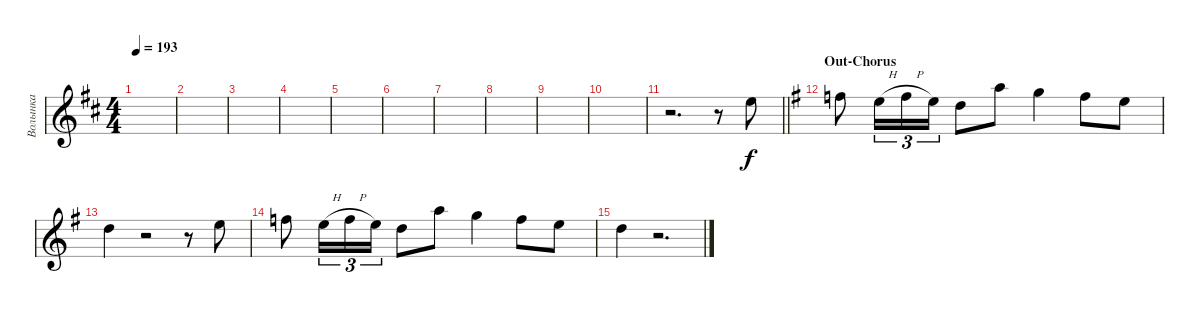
\track ("Волынка" "Волынка") {instrument bassoon}
\staff {score}
\tuning (E4 B3 G3 D3 A2 E2) {hide}
\ts (4 4)
\tempo 193
\clef g2
\ks bminor
|
|
|
|
|
|
|
|
|
|
\barLineRight lightlight
r.2{d} r.8 12.1.8 |
\section ("" "Out-Chorus")
\ks eminor
13.1.8 12.1{h}.16{tu (3 2)} 13.1{h}.16{tu (3 2)} 12.1.16{tu (3 2)} 10.1.8 17.1.8 15.1.4 13.1.8 12.1.8 |
10.1.4 r.2 r.8 12.1.8 |
13.1.8 12.1{h}.16{tu (3 2)} 13.1{h}.16{tu (3 2)} 12.1.16{tu (3 2)} 10.1.8 17.1.8 15.1.4 13.1.8 12.1.8 |
10.1.4 r.2{d}
